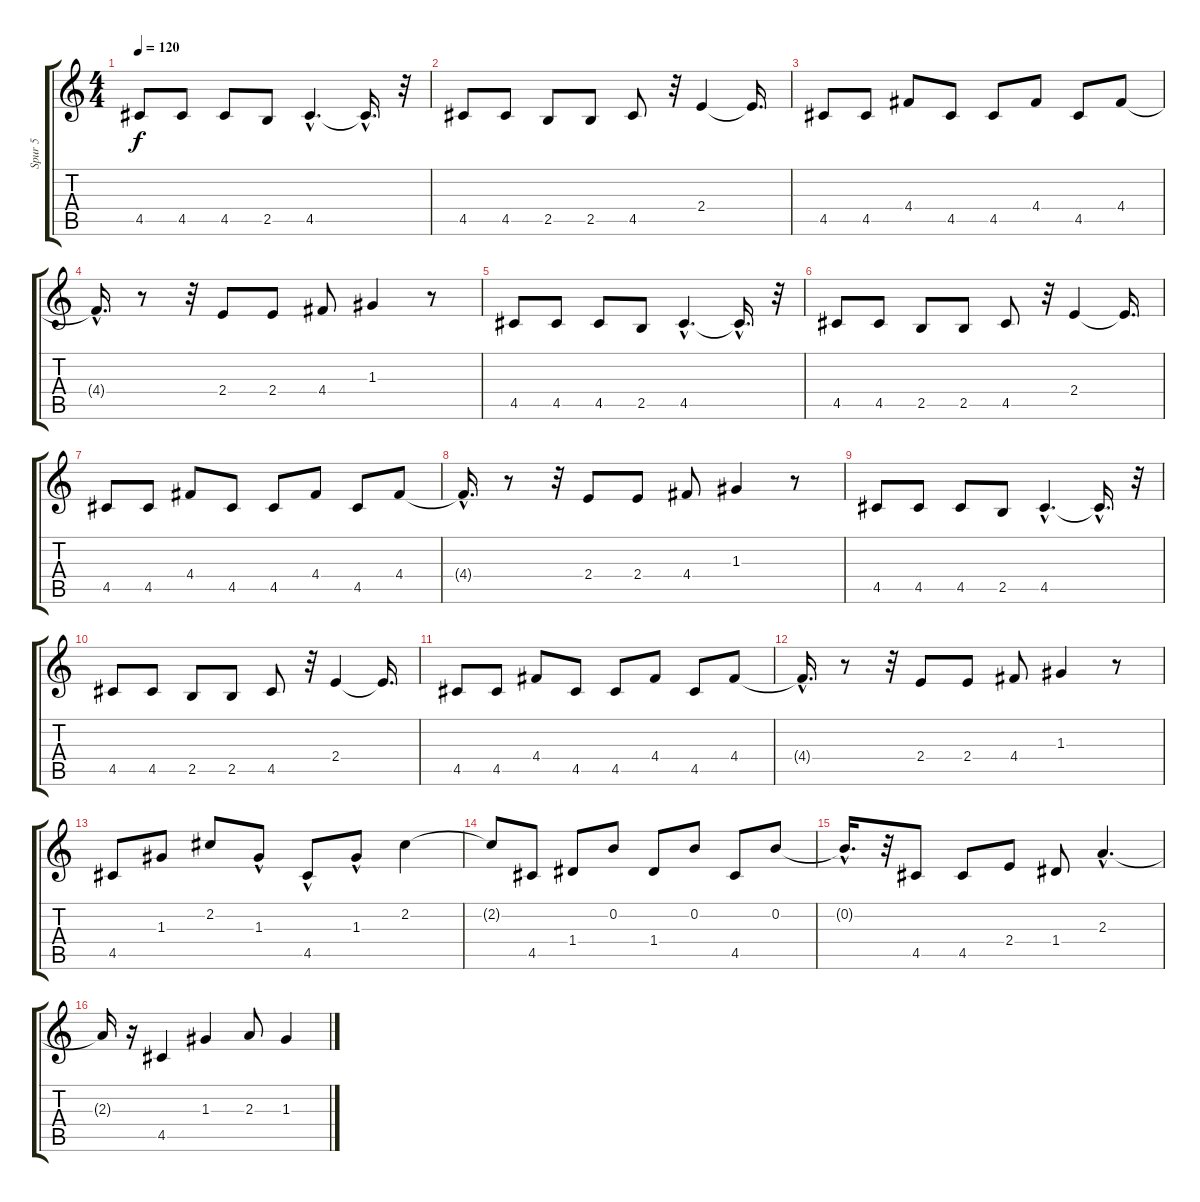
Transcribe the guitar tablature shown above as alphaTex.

\track ("Spur 5" "Spur 5") {instrument electricguitarclean}
\staff {score tabs}
\tuning (E4 B3 G3 D3 A2 E2) {hide}
\ts (4 4)
\tempo 120
\clef g2
\ks c
4.5.8{dy f} 4.5.8 4.5.8 2.5.8 4.5{hac}.4{d} 4.5{hac t}.16{d} r.32 |
4.5.8 4.5.8 2.5.8 2.5.8 4.5.8 r.32 2.4.4 2.4{t}.16{d} |
4.5.8 4.5.8 4.4.8 4.5.8 4.5.8 4.4.8 4.5.8 4.4.8 |
4.4{hac t}.16{d} r.8 r.32 2.4.8 2.4.8 4.4.8 1.3.4 r.8 |
4.5.8 4.5.8 4.5.8 2.5.8 4.5{hac}.4{d} 4.5{hac t}.16{d} r.32 |
4.5.8 4.5.8 2.5.8 2.5.8 4.5.8 r.32 2.4.4 2.4{t}.16{d} |
4.5.8 4.5.8 4.4.8 4.5.8 4.5.8 4.4.8 4.5.8 4.4.8 |
4.4{hac t}.16{d} r.8 r.32 2.4.8 2.4.8 4.4.8 1.3.4 r.8 |
4.5.8 4.5.8 4.5.8 2.5.8 4.5{hac}.4{d} 4.5{hac t}.16{d} r.32 |
4.5.8 4.5.8 2.5.8 2.5.8 4.5.8 r.32 2.4.4 2.4{t}.16{d} |
4.5.8 4.5.8 4.4.8 4.5.8 4.5.8 4.4.8 4.5.8 4.4.8 |
4.4{hac t}.16{d} r.8 r.32 2.4.8 2.4.8 4.4.8 1.3.4 r.8 |
4.5.8 1.3.8 2.2.8 1.3{hac}.8 4.5{hac}.8 1.3{hac}.8 2.2.4 |
2.2{t}.8 4.5.8 1.4.8 0.2.8 1.4.8 0.2.8 4.5.8 0.2.8 |
0.2{hac t}.16{d} r.32 4.5.8 4.5.8 2.4.8 1.4.8 2.3{hac}.4{d} |
2.3{t}.16 r.16 4.5.4 1.3.4 2.3.8 1.3.4
